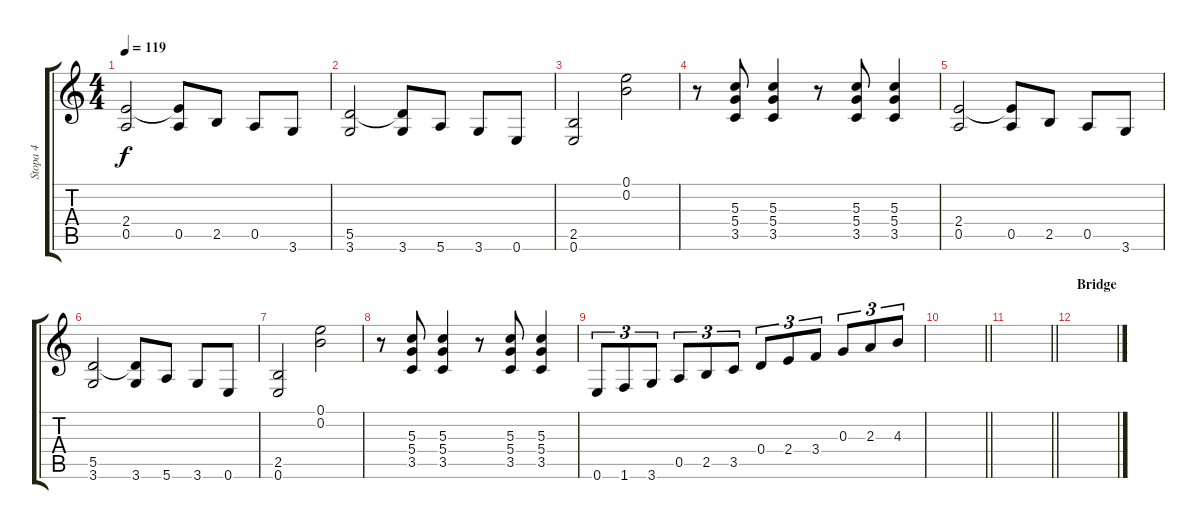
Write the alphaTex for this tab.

\track ("Stopa 4" "Stopa 4") {instrument distortionguitar}
\staff {score tabs}
\tuning (E4 B3 G3 D3 A2 E2) {hide}
\ts (4 4)
\tempo 119
\clef g2
\ks c
(2.4 0.5).2{dy f volume 14} (2.4{t} 0.5).8 2.5.8 0.5.8 3.6.8 |
(5.5 3.6).2 (5.5{t} 3.6).8 5.6.8 3.6.8 0.6.8 |
(2.5 0.6).2 (0.1 0.2).2 |
r.8 (5.3 5.4 3.5).8 (5.3 5.4 3.5).4 r.8 (5.3 5.4 3.5).8 (5.3 5.4 3.5).4 |
(2.4 0.5).2{volume 14} (2.4{t} 0.5).8 2.5.8 0.5.8 3.6.8 |
(5.5 3.6).2 (5.5{t} 3.6).8 5.6.8 3.6.8 0.6.8 |
(2.5 0.6).2 (0.1 0.2).2 |
r.8 (5.3 5.4 3.5).8 (5.3 5.4 3.5).4 r.8 (5.3 5.4 3.5).8 (5.3 5.4 3.5).4 |
0.6.8{tu (3 2)} 1.6.8{tu (3 2)} 3.6.8{tu (3 2)} 0.5.8{tu (3 2)} 2.5.8{tu (3 2)} 3.5.8{tu (3 2)} 0.4.8{tu (3 2)} 2.4.8{tu (3 2)} 3.4.8{tu (3 2)} 0.3.8{tu (3 2)} 2.3.8{tu (3 2)} 4.3.8{tu (3 2)} |
\barLineRight lightlight
|
\barLineRight lightlight
|
\section ("" "Bridge")
